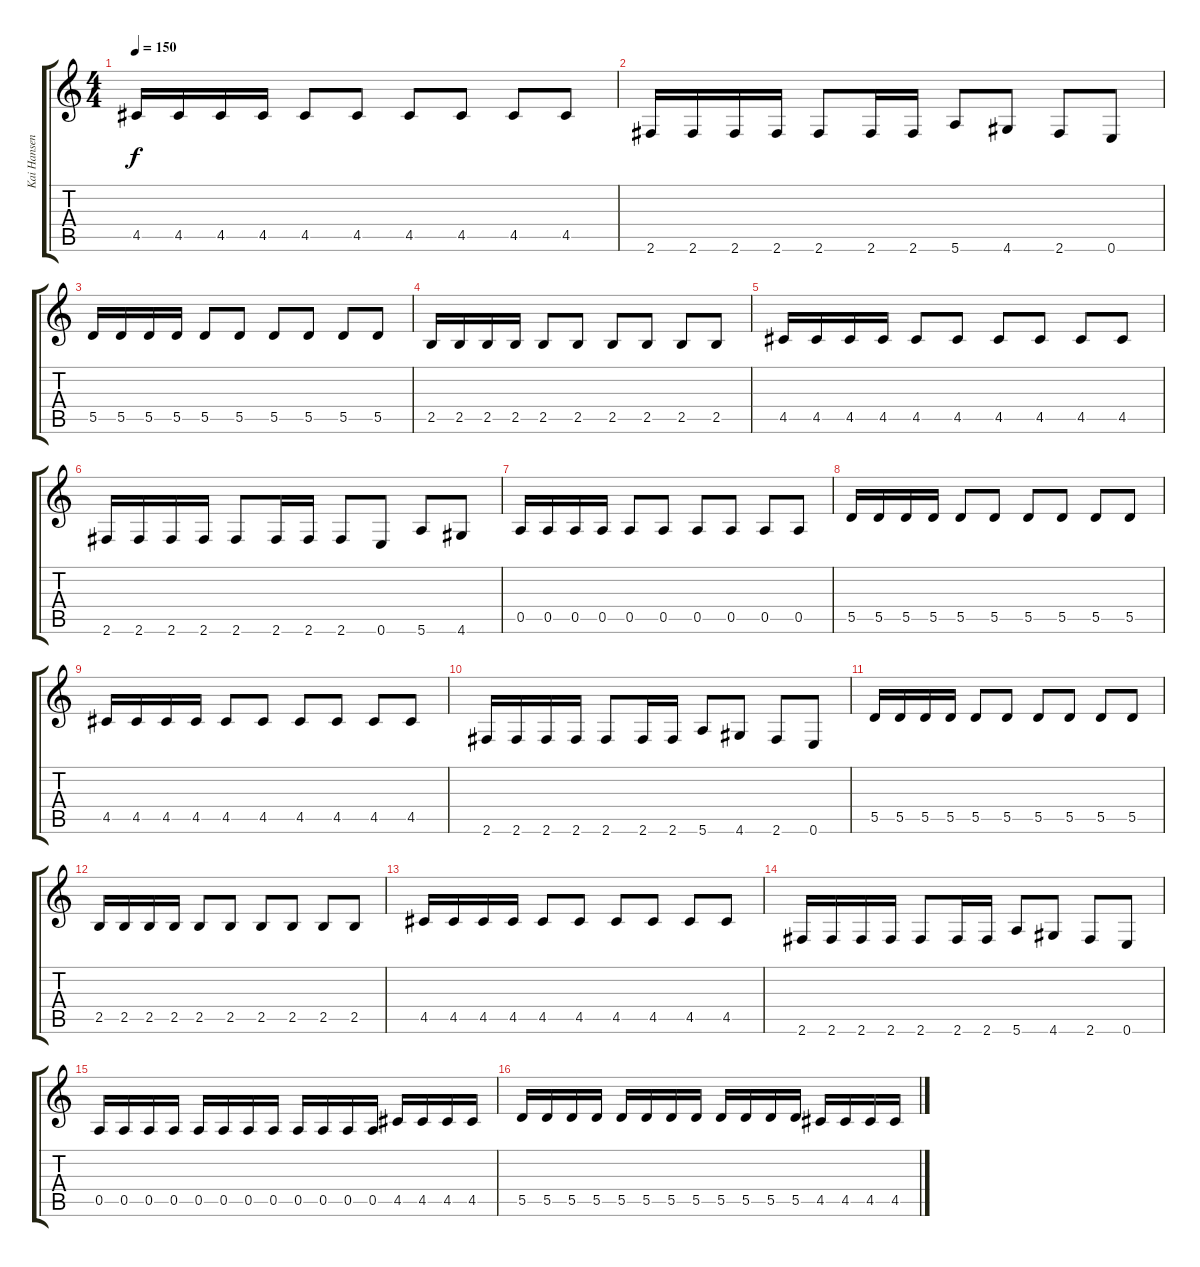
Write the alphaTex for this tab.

\track ("Kai Hansen" "Kai Hansen") {instrument distortionguitar}
\staff {score tabs}
\tuning (E4 B3 G3 D3 A2 E2) {hide}
\ts (4 4)
\tempo 150
\clef g2
\ks c
4.5.16{dy f} 4.5.16 4.5.16 4.5.16 4.5.8 4.5.8 4.5.8 4.5.8 4.5.8 4.5.8 |
2.6.16 2.6.16 2.6.16 2.6.16 2.6.8 2.6.16 2.6.16 5.6.8 4.6.8 2.6.8 0.6.8 |
5.5.16 5.5.16 5.5.16 5.5.16 5.5.8 5.5.8 5.5.8 5.5.8 5.5.8 5.5.8 |
2.5.16 2.5.16 2.5.16 2.5.16 2.5.8 2.5.8 2.5.8 2.5.8 2.5.8 2.5.8 |
4.5.16 4.5.16 4.5.16 4.5.16 4.5.8 4.5.8 4.5.8 4.5.8 4.5.8 4.5.8 |
2.6.16 2.6.16 2.6.16 2.6.16 2.6.8 2.6.16 2.6.16 2.6.8 0.6.8 5.6.8 4.6.8 |
0.5.16 0.5.16 0.5.16 0.5.16 0.5.8 0.5.8 0.5.8 0.5.8 0.5.8 0.5.8 |
5.5.16 5.5.16 5.5.16 5.5.16 5.5.8 5.5.8 5.5.8 5.5.8 5.5.8 5.5.8 |
4.5.16 4.5.16 4.5.16 4.5.16 4.5.8 4.5.8 4.5.8 4.5.8 4.5.8 4.5.8 |
2.6.16 2.6.16 2.6.16 2.6.16 2.6.8 2.6.16 2.6.16 5.6.8 4.6.8 2.6.8 0.6.8 |
5.5.16 5.5.16 5.5.16 5.5.16 5.5.8 5.5.8 5.5.8 5.5.8 5.5.8 5.5.8 |
2.5.16 2.5.16 2.5.16 2.5.16 2.5.8 2.5.8 2.5.8 2.5.8 2.5.8 2.5.8 |
4.5.16 4.5.16 4.5.16 4.5.16 4.5.8 4.5.8 4.5.8 4.5.8 4.5.8 4.5.8 |
2.6.16 2.6.16 2.6.16 2.6.16 2.6.8 2.6.16 2.6.16 5.6.8 4.6.8 2.6.8 0.6.8 |
0.5.16 0.5.16 0.5.16 0.5.16 0.5.16 0.5.16 0.5.16 0.5.16 0.5.16 0.5.16 0.5.16 0.5.16 4.5.16 4.5.16 4.5.16 4.5.16 |
5.5.16 5.5.16 5.5.16 5.5.16 5.5.16 5.5.16 5.5.16 5.5.16 5.5.16 5.5.16 5.5.16 5.5.16 4.5.16 4.5.16 4.5.16 4.5.16
